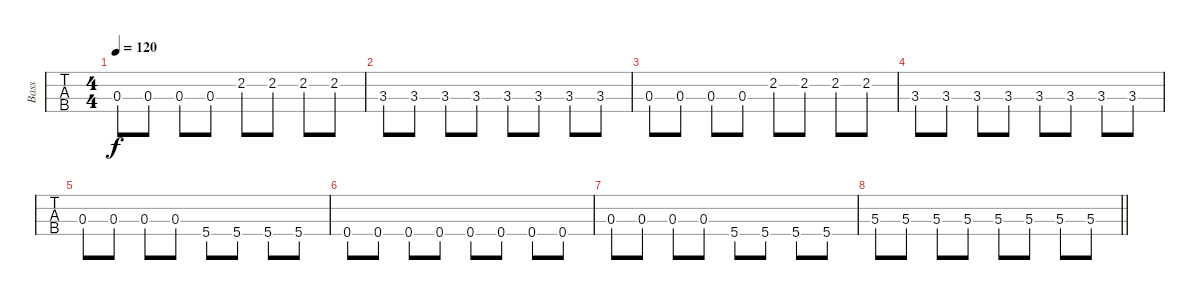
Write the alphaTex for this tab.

\track ("Bass" "Bass") {instrument electricbassfinger}
\staff {tabs}
\tuning (G2 D2 A1 D1) {hide}
\ts (4 4)
\tempo 120
\clef f4
\ks c
0.3.8{dy f} 0.3.8 0.3.8 0.3.8 2.2.8 2.2.8 2.2.8 2.2.8 |
3.3.8 3.3.8 3.3.8 3.3.8 3.3.8 3.3.8 3.3.8 3.3.8 |
0.3.8 0.3.8 0.3.8 0.3.8 2.2.8 2.2.8 2.2.8 2.2.8 |
3.3.8 3.3.8 3.3.8 3.3.8 3.3.8 3.3.8 3.3.8 3.3.8 |
0.3.8 0.3.8 0.3.8 0.3.8 5.4.8 5.4.8 5.4.8 5.4.8 |
0.4.8 0.4.8 0.4.8 0.4.8 0.4.8 0.4.8 0.4.8 0.4.8 |
0.3.8 0.3.8 0.3.8 0.3.8 5.4.8 5.4.8 5.4.8 5.4.8 |
\barLineRight lightlight
5.3.8 5.3.8 5.3.8 5.3.8 5.3.8 5.3.8 5.3.8 5.3.8
